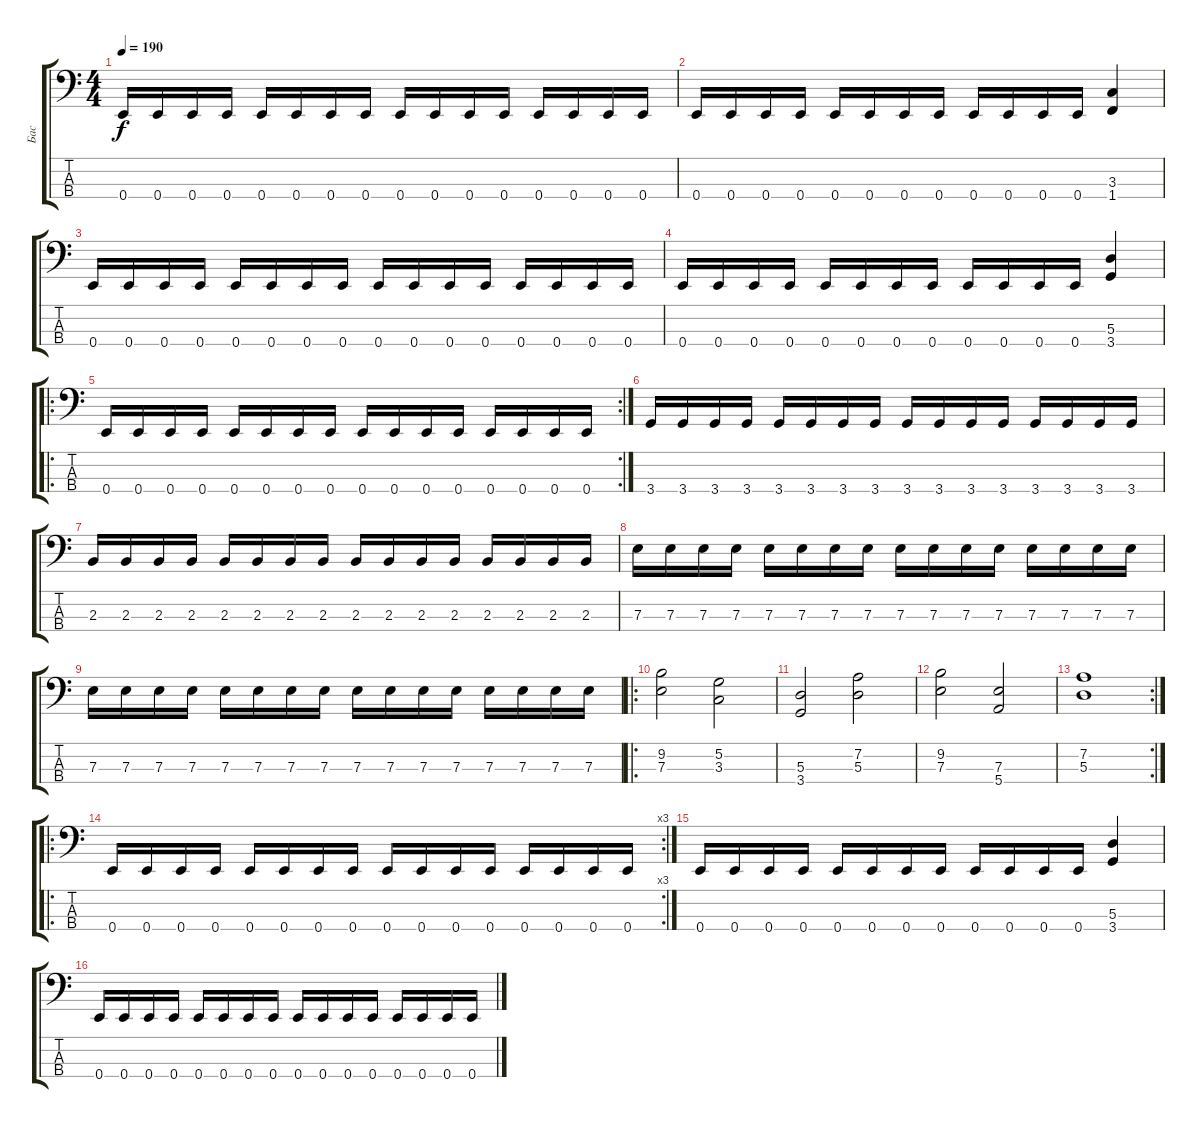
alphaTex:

\track ("Бас" "Бас") {instrument electricbasspick}
\staff {score tabs}
\tuning (G2 D2 A1 E1) {hide}
\ts (4 4)
\tempo 190
\clef f4
\ks c
0.4.16{dy f} 0.4.16 0.4.16 0.4.16 0.4.16 0.4.16 0.4.16 0.4.16 0.4.16 0.4.16 0.4.16 0.4.16 0.4.16 0.4.16 0.4.16 0.4.16 |
0.4.16 0.4.16 0.4.16 0.4.16 0.4.16 0.4.16 0.4.16 0.4.16 0.4.16 0.4.16 0.4.16 0.4.16 (3.3 1.4).4 |
0.4.16 0.4.16 0.4.16 0.4.16 0.4.16 0.4.16 0.4.16 0.4.16 0.4.16 0.4.16 0.4.16 0.4.16 0.4.16 0.4.16 0.4.16 0.4.16 |
0.4.16 0.4.16 0.4.16 0.4.16 0.4.16 0.4.16 0.4.16 0.4.16 0.4.16 0.4.16 0.4.16 0.4.16 (5.3 3.4).4 |
\ro
\rc 2
0.4.16 0.4.16 0.4.16 0.4.16 0.4.16 0.4.16 0.4.16 0.4.16 0.4.16 0.4.16 0.4.16 0.4.16 0.4.16 0.4.16 0.4.16 0.4.16 |
3.4.16 3.4.16 3.4.16 3.4.16 3.4.16 3.4.16 3.4.16 3.4.16 3.4.16 3.4.16 3.4.16 3.4.16 3.4.16 3.4.16 3.4.16 3.4.16 |
2.3.16 2.3.16 2.3.16 2.3.16 2.3.16 2.3.16 2.3.16 2.3.16 2.3.16 2.3.16 2.3.16 2.3.16 2.3.16 2.3.16 2.3.16 2.3.16 |
7.3.16 7.3.16 7.3.16 7.3.16 7.3.16 7.3.16 7.3.16 7.3.16 7.3.16 7.3.16 7.3.16 7.3.16 7.3.16 7.3.16 7.3.16 7.3.16 |
7.3.16 7.3.16 7.3.16 7.3.16 7.3.16 7.3.16 7.3.16 7.3.16 7.3.16 7.3.16 7.3.16 7.3.16 7.3.16 7.3.16 7.3.16 7.3.16 |
\ro
(9.2 7.3).2 (5.2 3.3).2 |
(5.3 3.4).2 (7.2 5.3).2 |
(9.2 7.3).2 (7.3 5.4).2 |
\rc 2
(7.2 5.3).1 |
\ro
\rc 3
0.4.16 0.4.16 0.4.16 0.4.16 0.4.16 0.4.16 0.4.16 0.4.16 0.4.16 0.4.16 0.4.16 0.4.16 0.4.16 0.4.16 0.4.16 0.4.16 |
0.4.16 0.4.16 0.4.16 0.4.16 0.4.16 0.4.16 0.4.16 0.4.16 0.4.16 0.4.16 0.4.16 0.4.16 (5.3 3.4).4 |
0.4.16 0.4.16 0.4.16 0.4.16 0.4.16 0.4.16 0.4.16 0.4.16 0.4.16 0.4.16 0.4.16 0.4.16 0.4.16 0.4.16 0.4.16 0.4.16
